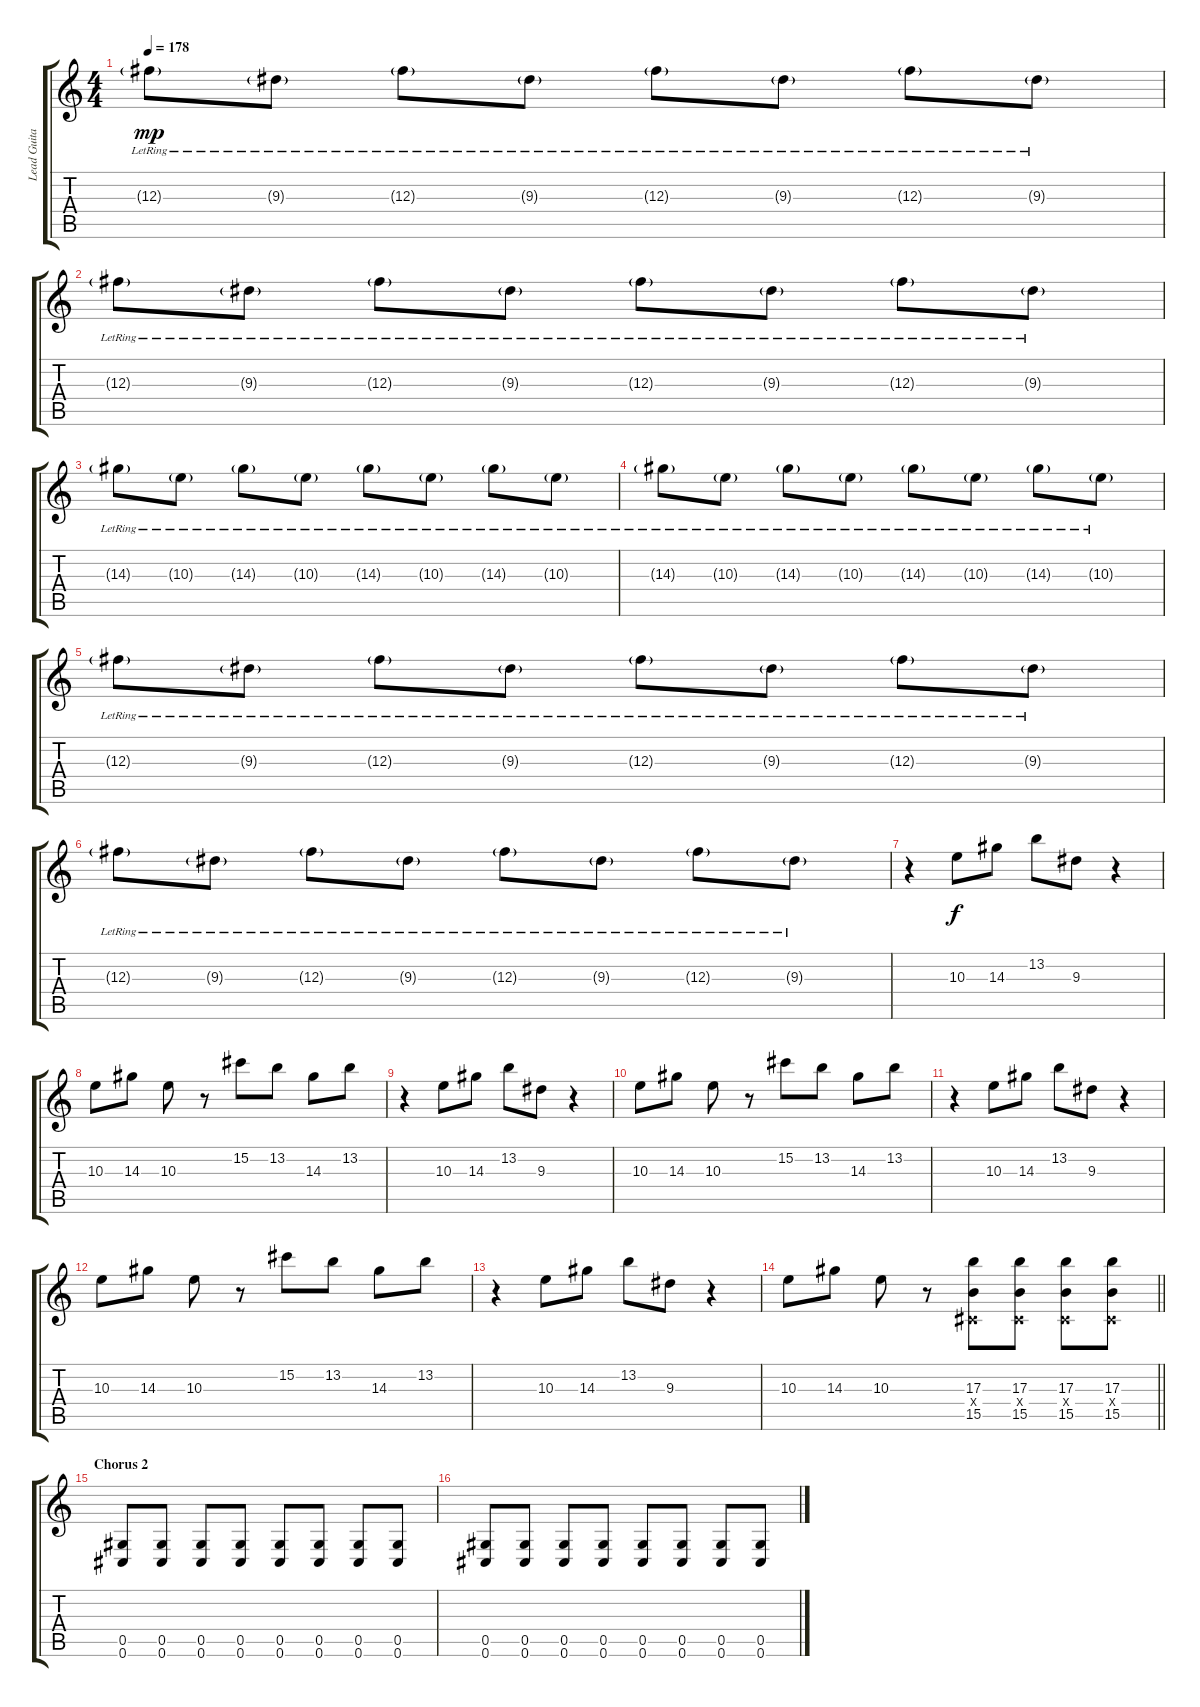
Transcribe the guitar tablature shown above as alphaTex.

\track ("Lead Guitar" "Lead Guita") {instrument overdrivenguitar}
\staff {score tabs}
\tuning (Eb4 Bb3 Gb3 Db3 Ab2 Db2) {hide}
\ts (4 4)
\tempo 178
\clef g2
\ks c
12.3{g lr}.8{dy mp} 9.3{g lr}.8 12.3{g lr}.8 9.3{g lr}.8 12.3{g lr}.8 9.3{g lr}.8 12.3{g lr}.8 9.3{g lr}.8 |
12.3{g lr}.8 9.3{g lr}.8 12.3{g lr}.8 9.3{g lr}.8 12.3{g lr}.8 9.3{g lr}.8 12.3{g lr}.8 9.3{g lr}.8 |
14.3{g lr}.8 10.3{g lr}.8 14.3{g lr}.8 10.3{g lr}.8 14.3{g lr}.8 10.3{g lr}.8 14.3{g lr}.8 10.3{g lr}.8 |
14.3{g lr}.8 10.3{g lr}.8 14.3{g lr}.8 10.3{g lr}.8 14.3{g lr}.8 10.3{g lr}.8 14.3{g lr}.8 10.3{g lr}.8 |
12.3{g lr}.8 9.3{g lr}.8 12.3{g lr}.8 9.3{g lr}.8 12.3{g lr}.8 9.3{g lr}.8 12.3{g lr}.8 9.3{g lr}.8 |
12.3{g lr}.8 9.3{g lr}.8 12.3{g lr}.8 9.3{g lr}.8 12.3{g lr}.8 9.3{g lr}.8 12.3{g lr}.8 9.3{g lr}.8 |
r.4 10.3.8{dy f} 14.3.8 13.2.8 9.3.8 r.4 |
10.3.8 14.3.8 10.3.8 r.8 15.2.8 13.2.8 14.3.8 13.2.8 |
r.4 10.3.8 14.3.8 13.2.8 9.3.8 r.4 |
10.3.8 14.3.8 10.3.8 r.8 15.2.8 13.2.8 14.3.8 13.2.8 |
r.4 10.3.8 14.3.8 13.2.8 9.3.8 r.4 |
10.3.8 14.3.8 10.3.8 r.8 15.2.8 13.2.8 14.3.8 13.2.8 |
r.4 10.3.8 14.3.8 13.2.8 9.3.8 r.4 |
\barLineRight lightlight
10.3.8 14.3.8 10.3.8 r.8 (17.3 0.4{x} 15.5).8 (17.3 0.4{x} 15.5).8 (17.3 0.4{x} 15.5).8 (17.3 0.4{x} 15.5).8 |
\section ("" "Chorus 2")
(0.5 0.6).8 (0.5 0.6).8 (0.5 0.6).8 (0.5 0.6).8 (0.5 0.6).8 (0.5 0.6).8 (0.5 0.6).8 (0.5 0.6).8 |
(0.5 0.6).8 (0.5 0.6).8 (0.5 0.6).8 (0.5 0.6).8 (0.5 0.6).8 (0.5 0.6).8 (0.5 0.6).8 (0.5 0.6).8
